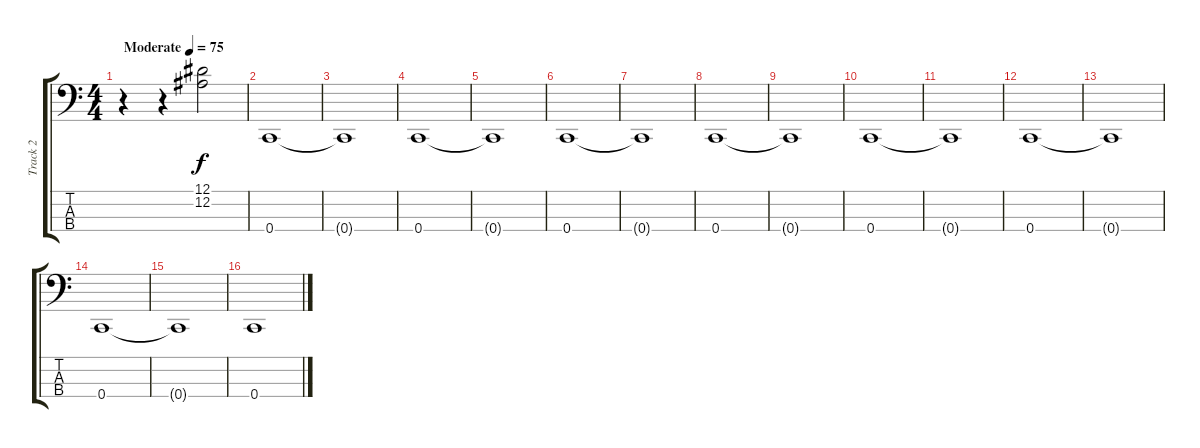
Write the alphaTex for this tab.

\track ("Track 2" "Track 2") {instrument electricbassfinger}
\staff {score tabs}
\tuning (Eb2 Bb1 F1 C1) {hide}
\ts (4 4)
\tempo (75 "Moderate")
\clef f4
\ks c
r.4{dy f instrument electricbassfinger} r.4 (12.1 12.2).2{instrument reversecymbal} |
0.4.1{instrument electricbassfinger} |
0.4{t}.1 |
0.4.1{instrument electricbassfinger} |
0.4{t}.1 |
0.4.1{instrument electricbassfinger} |
0.4{t}.1 |
0.4.1{instrument electricbassfinger} |
0.4{t}.1 |
0.4.1{instrument electricbassfinger} |
0.4{t}.1 |
0.4.1{instrument electricbassfinger} |
0.4{t}.1 |
0.4.1{instrument electricbassfinger} |
0.4{t}.1 |
0.4.1{volume 3 instrument electricbassfinger}
